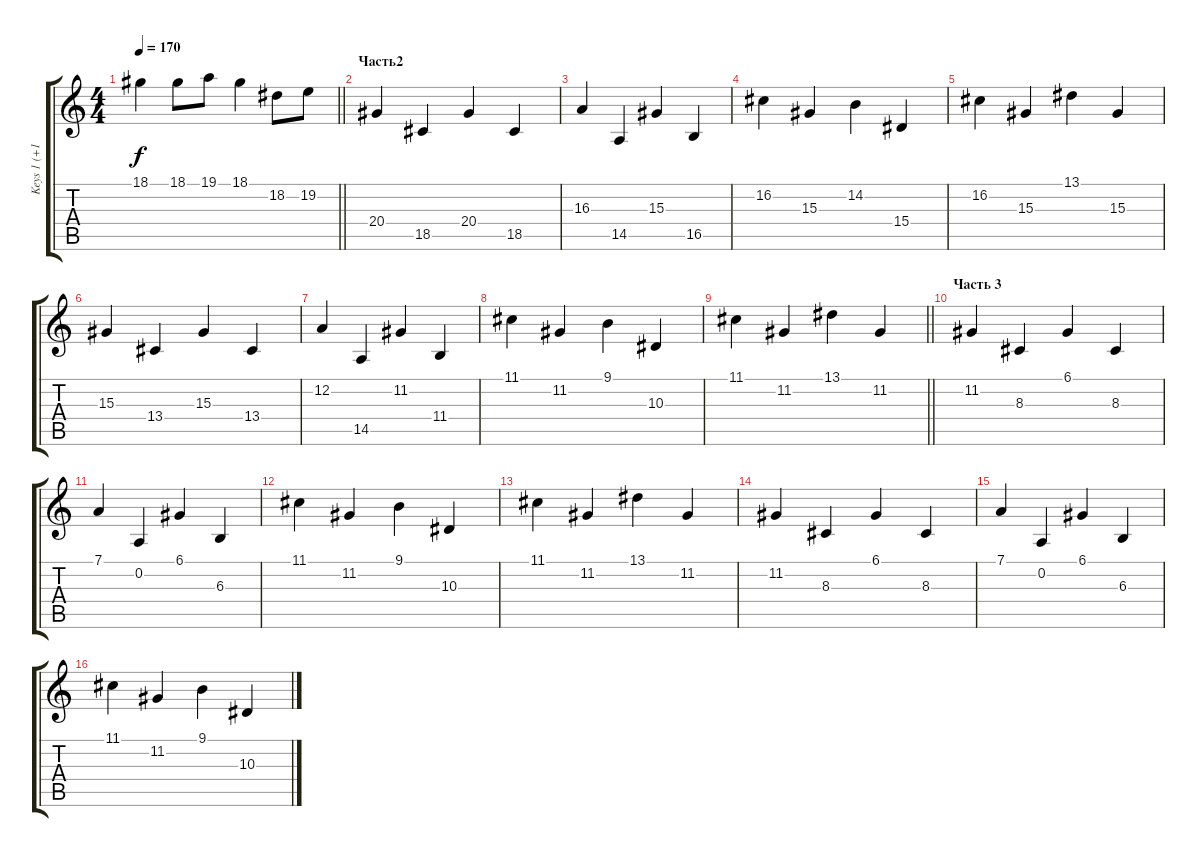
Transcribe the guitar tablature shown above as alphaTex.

\track ("Keys 1 (+1 okt)" "Keys 1 (+1") {instrument fx1rain}
\staff {score tabs}
\tuning (D4 A3 F3 C3 G2 D2) {hide}
\ts (4 4)
\tempo 170
\clef g2
\barLineRight lightlight
\ks c
18.1.4{dy f} 18.1.8 19.1.8 18.1.4 18.2.8 19.2.8 |
\section ("" "Часть2")
20.4.4 18.5.4 20.4.4 18.5.4 |
16.3.4 14.5.4 15.3.4 16.5.4 |
16.2.4 15.3.4 14.2.4 15.4.4 |
16.2.4 15.3.4 13.1.4 15.3.4 |
15.3.4 13.4.4 15.3.4 13.4.4 |
12.2.4 14.5.4 11.2.4 11.4.4 |
11.1.4 11.2.4 9.1.4 10.3.4 |
\barLineRight lightlight
11.1.4 11.2.4 13.1.4 11.2.4 |
\section ("" "Часть 3")
11.2.4 8.3.4 6.1.4 8.3.4 |
7.1.4 0.2.4 6.1.4 6.3.4 |
11.1.4 11.2.4 9.1.4 10.3.4 |
11.1.4 11.2.4 13.1.4 11.2.4 |
11.2.4 8.3.4 6.1.4 8.3.4 |
7.1.4 0.2.4 6.1.4 6.3.4 |
11.1.4 11.2.4 9.1.4 10.3.4
